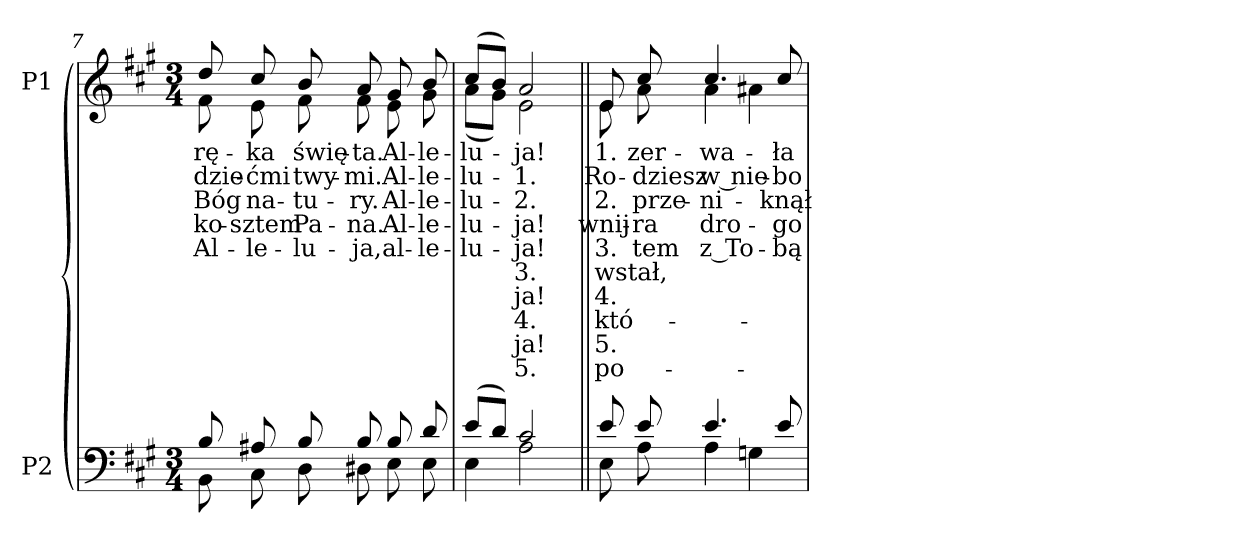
**kern	**kern	**text	**text	**text	**text	**text	**text	**text	**text	**text	**text
*part2	*part1	*part1	*part1	*part1	*part1	*part1	*part1	*part1	*part1	*part1	*part1
*staff2	*staff1	*staff1	*staff1	*staff1	*staff1	*staff1	*staff1	*staff1	*staff1	*staff1	*staff1
*I"P2	*I"P1	*	*	*	*	*	*	*	*	*	*
*clefF4	*clefG2	*	*	*	*	*	*	*	*	*	*
*k[f#c#g#]	*k[f#c#g#]	*	*	*	*	*	*	*	*	*	*
*A:	*A:	*	*	*	*	*	*	*	*	*	*
*M3/4	*M3/4	*	*	*	*	*	*	*	*	*	*
=7	=7	=7	=7	=7	=7	=7	=7	=7	=7	=7	=7
*^	*	*	*	*	*	*	*	*	*	*	*
!	!	!	!LO:LY:b:color=#000000	!LO:LY:b:color=#000000	!LO:LY:b:color=#000000	!LO:LY:b:color=#000000	!LO:LY:b:color=#000000	!	!	!	!	!
*	*	*^	*	*	*	*	*	*	*	*	*	*
8Bi/	8BBi\	8ddi/	8f#i\	rę-	dzie-	Bóg	ko-	Al-	.	.	.	.	.
!	!	!	!	!LO:LY:b:color=#000000	!LO:LY:b:color=#000000	!LO:LY:b:color=#000000	!LO:LY:b:color=#000000	!LO:LY:b:color=#000000	!	!	!	!	!
8A#Xi/	8C#i\	8cc#i/	8ei\	-ka	-ćmi	na-	-sztem	-le-	.	.	.	.	.
!	!	!	!	!LO:LY:b:color=#000000	!LO:LY:b:color=#000000	!LO:LY:b:color=#000000	!LO:LY:b:color=#000000	!LO:LY:b:color=#000000	!	!	!	!	!
8Bi/	8Di\	8bi/	8f#i\	świę-	twy-	-tu-	Pa-	-lu-	.	.	.	.	.
!	!	!	!	!LO:LY:b:color=#000000	!LO:LY:b:color=#000000	!LO:LY:b:color=#000000	!LO:LY:b:color=#000000	!LO:LY:b:color=#000000	!	!	!	!	!
8Bi/	8D#Xi\	8ai/	8f#i\	-ta.	-mi.	-ry.	-na.	-ja,	.	.	.	.	.
!	!	!	!	!LO:LY:b:color=#000000	!LO:LY:b:color=#000000	!LO:LY:b:color=#000000	!LO:LY:b:color=#000000	!LO:LY:b:color=#000000	!	!	!	!	!
8Bi/	8Ei\	8g#i/	8ei\	Al-	Al-	Al-	Al-	al-	.	.	.	.	.
!	!	!	!	!LO:LY:b:color=#000000	!LO:LY:b:color=#000000	!LO:LY:b:color=#000000	!LO:LY:b:color=#000000	!LO:LY:b:color=#000000	!	!	!	!	!
8di/	8Ei\	8bi/	8g#i\	-le-	-le-	-le-	-le-	-le-	.	.	.	.	.
=8	=8	=8	=8	=8	=8	=8	=8	=8	=8	=8	=8	=8	=8
!	!	!	!	!LO:LY:b:color=#000000	!LO:LY:b:color=#000000	!LO:LY:b:color=#000000	!LO:LY:b:color=#000000	!LO:LY:b:color=#000000	!	!	!	!	!
(8ei/L	4Ei\	(8cc#i/L	(8ai\L	-lu-	-lu-	-lu-	-lu-	-lu-	.	.	.	.	.
8di/J)	.	8bi/J)	8g#i\J)	.	.	.	.	.	.	.	.	.	.
!	!	!	!	!LO:LY:b:color=#000000	!LO:LY:b:color=#000000	!LO:LY:b:color=#000000	!LO:LY:b:color=#000000	!LO:LY:b:color=#000000	!LO:LY:b:color=#000000	!LO:LY:b:color=#000000	!LO:LY:b:color=#000000	!LO:LY:b:color=#000000	!LO:LY:b:color=#000000
2c#i/	2Ai\	2ai/	2ei\	-ja!	1.	2.	-ja!	-ja!	3.	-ja!	4.	-ja!	5.
!!LO:LB:g=z	!!
=9||	=9||	=9||	=9||	=9||	=9||	=9||	=9||	=9||	=9||	=9||	=9||	=9||	=9||
!	!	!	!	!LO:LY:b:color=#000000	!LO:LY:b:color=#000000	!LO:LY:b:color=#000000	!LO:LY:b:color=#000000	!LO:LY:b:color=#000000	!LO:LY:b:color=#000000	!LO:LY:b:color=#000000	!LO:LY:b:color=#000000	!LO:LY:b:color=#000000	!LO:LY:b:color=#000000
8ei/	8Ei\	8ei/	8ei\	1.	Ro-	2.	wnij-	3.	wstał,	4.	któ-	5.	po-
!	!	!	!	!LO:LY:b:color=#000000	!LO:LY:b:color=#000000	!LO:LY:b:color=#000000	!LO:LY:b:color=#000000	!LO:LY:b:color=#000000	!	!	!	!	!
8ei/	8Ai\	8cc#i/	8ai\	-zer-	-dziesz	prze-	-ra	-tem	.	.	.	.	.
!	!	!	!	!LO:LY:b:color=#000000	!LO:LY:b:color=#000000	!LO:LY:b:color=#000000	!LO:LY:b:color=#000000	!LO:LY:b:color=#000000	!	!	!	!	!
4.ei/	4Ai\	4.cc#i/	4ai\	-wa-	w nie-	-ni-	dro-	z To-	.	.	.	.	.
.	4Gni\	.	4a#Xi\	.	.	.	.	.	.	.	.	.	.
!	!	!	!	!LO:LY:b:color=#000000	!LO:LY:b:color=#000000	!LO:LY:b:color=#000000	!LO:LY:b:color=#000000	!LO:LY:b:color=#000000	!	!	!	!	!
8ei/	.	8cc#i/	.	-ła	-bo	-knął	-go	-bą	.	.	.	.	.
*v	*v	*	*	*	*	*	*	*	*	*	*	*	*
*	*v	*v	*	*	*	*	*	*	*	*	*	*
=	=	=	=	=	=	=	=	=	=	=	=
*-	*-	*-	*-	*-	*-	*-	*-	*-	*-	*-	*-
